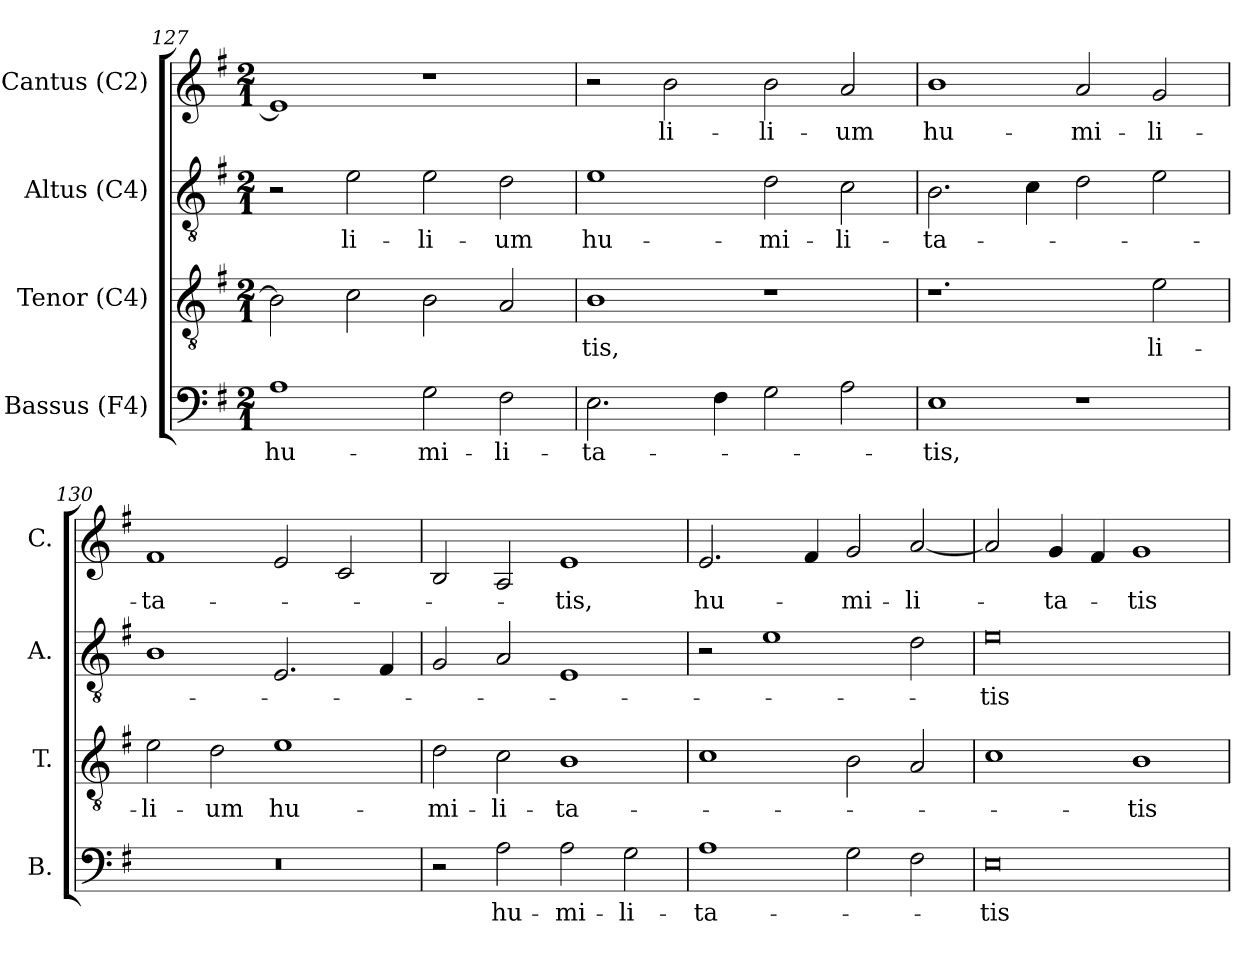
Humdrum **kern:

**kern	**text	**kern	**text	**kern	**text	**kern	**text
*part4	*part4	*part3	*part3	*part2	*part2	*part1	*part1
*staff4	*staff4	*staff3	*staff3	*staff2	*staff2	*staff1	*staff1
*I"Bassus (F4)	*	*I"Tenor (C4)	*	*I"Altus (C4)	*	*I"Cantus (C2)	*
*I'B.	*	*I'T.	*	*I'A.	*	*I'C.	*
!!LO:PB:g=z
*clefF4	*	*clefGv2	*	*clefGv2	*	*clefG2	*
*	*	*ITrd7c12	*	*ITrd7c12	*	*	*
*k[f#]	*	*k[f#]	*	*k[f#]	*	*k[f#]	*
*G:	*	*G:	*	*G:	*	*G:	*
*M2/1	*	*M2/1	*	*M2/1	*	*M2/1	*
=127	=127	=127	=127	=127	=127	=127	=127
!	!LO:LY:b:color=#000000	!	!	!	!	!	!
1Ai	hu-	2BBi\]	.	2r	.	1ei]	.
!	!	!	!	!	!LO:LY:b:color=#000000	!	!
.	.	2Ci\	.	2Ei\	li-	.	.
!	!LO:LY:b:color=#000000	!	!	!	!	!	!
!	!	!	!	!	!LO:LY:b:color=#000000	!	!
2Gi\	-mi-	2BBi\	.	2Ei\	-li-	1r	.
!	!LO:LY:b:color=#000000	!	!	!	!	!	!
!	!	!	!	!	!LO:LY:b:color=#000000	!	!
2F#i\	-li-	2AAi/	.	2Di\	-um	.	.
=128	=128	=128	=128	=128	=128	=128	=128
!	!LO:LY:b:color=#000000	!	!	!	!	!	!
!	!	!	!LO:LY:b:color=#000000	!	!	!	!
!	!	!	!	!	!LO:LY:b:color=#000000	!	!
2.Ei\	-ta-	1BBi	-tis,	1Ei	hu-	2r	.
!	!	!	!	!	!	!	!LO:LY:b:color=#000000
.	.	.	.	.	.	2bi\	li-
4F#i\	.	.	.	.	.	.	.
!	!	!	!	!	!LO:LY:b:color=#000000	!	!
!	!	!	!	!	!	!	!LO:LY:b:color=#000000
2Gi\	.	1r	.	2Di\	-mi-	2bi\	-li-
!	!	!	!	!	!LO:LY:b:color=#000000	!	!
!	!	!	!	!	!	!	!LO:LY:b:color=#000000
2Ai\	.	.	.	2Ci\	-li-	2ai/	-um
=129	=129	=129	=129	=129	=129	=129	=129
!	!LO:LY:b:color=#000000	!	!	!	!	!	!
!	!	!	!	!	!LO:LY:b:color=#000000	!	!
!	!	!	!	!	!	!	!LO:LY:b:color=#000000
1Ei	-tis,	1.r	.	2.BBi\	-ta-	1bi	hu-
.	.	.	.	4Ci\	.	.	.
!	!	!	!	!	!	!	!LO:LY:b:color=#000000
1r	.	.	.	2Di\	.	2ai/	-mi-
!	!	!	!LO:LY:b:color=#000000	!	!	!	!
!	!	!	!	!	!	!	!LO:LY:b:color=#000000
.	.	2Ei\	li-	2Ei\	.	2gi/	-li-
=130	=130	=130	=130	=130	=130	=130	=130
!LO:N:vis=1	!	!	!	!	!	!	!
!	!	!	!LO:LY:b:color=#000000	!	!	!	!
!	!	!	!	!	!	!	!LO:LY:b:color=#000000
0r	.	2Ei\	-li-	1BBi	.	1f#i	-ta-
!	!	!	!LO:LY:b:color=#000000	!	!	!	!
.	.	2Di\	-um	.	.	.	.
!	!	!	!LO:LY:b:color=#000000	!	!	!	!
.	.	1Ei	hu-	2.EEi/	.	2ei/	.
.	.	.	.	.	.	2ci/	.
.	.	.	.	4FF#i/	.	.	.
!!LO:LB:g=z
=131	=131	=131	=131	=131	=131	=131	=131
!	!	!	!LO:LY:b:color=#000000	!	!	!	!
2r	.	2Di\	-mi-	2GGi/	.	2Bi/	.
!	!LO:LY:b:color=#000000	!	!	!	!	!	!
!	!	!	!LO:LY:b:color=#000000	!	!	!	!
2Ai\	hu-	2Ci\	-li-	2AAi/	.	2Ai/	.
!	!LO:LY:b:color=#000000	!	!	!	!	!	!
!	!	!	!LO:LY:b:color=#000000	!	!	!	!
!	!	!	!	!	!	!	!LO:LY:b:color=#000000
2Ai\	-mi-	1BBi	-ta-	1EEi	.	1ei	-tis,
!	!LO:LY:b:color=#000000	!	!	!	!	!	!
2Gi\	-li-	.	.	.	.	.	.
=132	=132	=132	=132	=132	=132	=132	=132
!	!LO:LY:b:color=#000000	!	!	!	!	!	!
!	!	!	!	!	!	!	!LO:LY:b:color=#000000
1Ai	-ta-	1Ci	.	2r	.	2.ei/	hu-
.	.	.	.	1Ei	.	.	.
.	.	.	.	.	.	4f#i/	.
!	!	!	!	!	!	!	!LO:LY:b:color=#000000
2Gi\	.	2BBi\	.	.	.	2gi/	-mi-
!	!	!	!	!	!	!	!LO:LY:b:color=#000000
2F#i\	.	2AAi/	.	2Di\	.	[2ai/	-li-
=133	=133	=133	=133	=133	=133	=133	=133
!	!LO:LY:b:color=#000000	!	!	!	!	!	!
!	!	!	!	!	!LO:LY:b:color=#000000	!	!
0Ei	-tis	1Ci	.	0Ei	-tis	2ai/]	.
!	!	!	!	!	!	!	!LO:LY:b:color=#000000
.	.	.	.	.	.	4gi/	-ta-
.	.	.	.	.	.	4f#i/	.
!	!	!	!LO:LY:b:color=#000000	!	!	!	!
!	!	!	!	!	!	!	!LO:LY:b:color=#000000
.	.	1BBi	-tis	.	.	1gi	-tis
=	=	=	=	=	=	=	=
*-	*-	*-	*-	*-	*-	*-	*-
